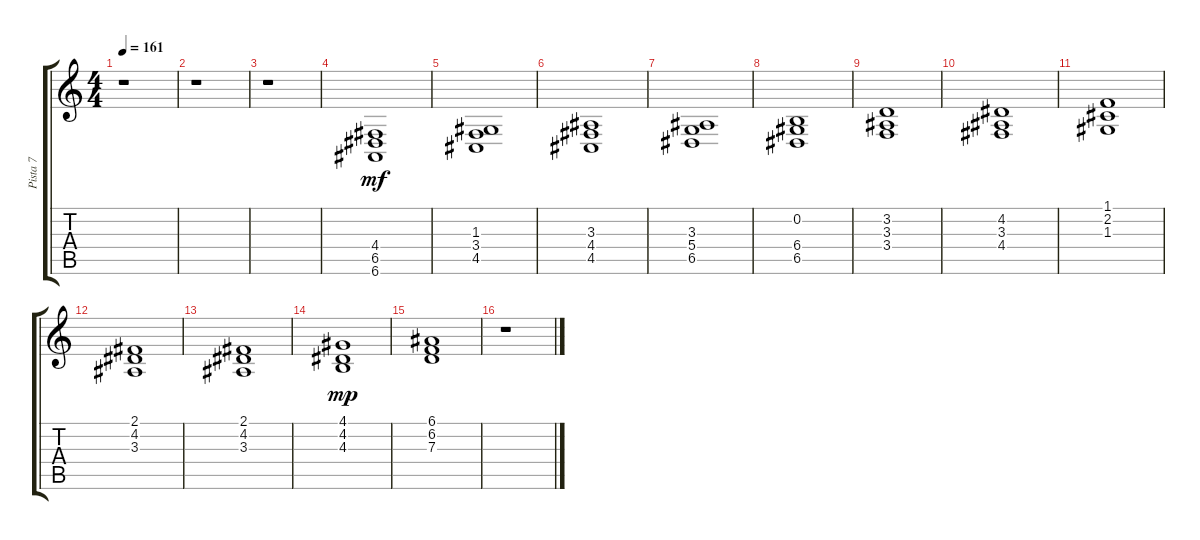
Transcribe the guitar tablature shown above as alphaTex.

\track ("Pista 7" "Pista 7") {instrument stringensemble1}
\staff {score tabs}
\tuning (E4 B3 G3 D3 A2 E2) {hide}
\ts (4 4)
\tempo 161
\clef g2
\ks c
r.1{dy f} |
r.1 |
r.1 |
(4.4 6.5 6.6).1{dy mf instrument stringensemble1} |
(1.3 3.4 4.5).1 |
(3.3 4.4 4.5).1 |
(3.3 5.4 6.5).1 |
(0.2 6.4 6.5).1 |
(3.2 3.3 3.4).1 |
(4.2 3.3 4.4).1 |
(1.1 2.2 1.3).1 |
(2.1 4.2 3.3).1 |
(2.1 4.2 3.3).1 |
(4.1 4.2 4.3).1{dy mp} |
(6.1 6.2 7.3).1 |
r.1
